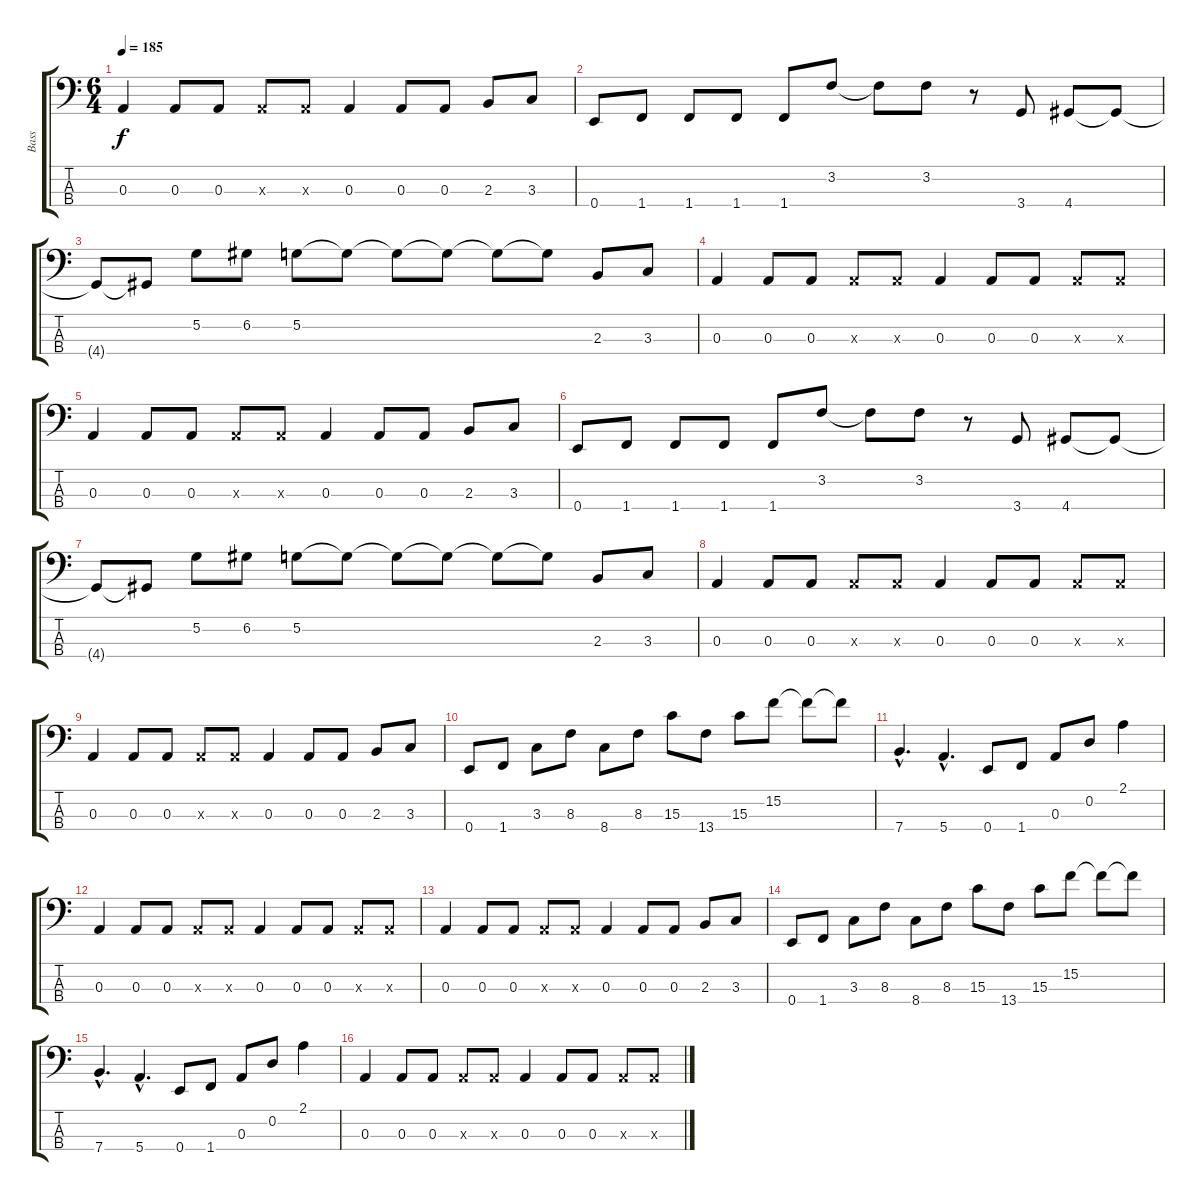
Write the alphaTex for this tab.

\track ("Bass" "Bass") {instrument electricbassfinger}
\staff {score tabs}
\tuning (G2 D2 A1 E1) {hide}
\ts (6 4)
\tempo 185
\clef f4
\ks c
0.3.4{dy f} 0.3.8 0.3.8 0.3{x}.8 0.3{x}.8 0.3.4 0.3.8 0.3.8 2.3.8 3.3.8 |
0.4.8 1.4.8 1.4.8 1.4.8 1.4.8 3.2.8 3.2{t}.8 3.2.8 r.8 3.4.8 4.4.8 4.4{t}.8 |
4.4{t}.8 4.4{t}.8 5.2.8 6.2.8 5.2.8 5.2{t}.8 5.2{t}.8 5.2{t}.8 5.2{t}.8 5.2{t}.8 2.3.8 3.3.8 |
0.3.4 0.3.8 0.3.8 0.3{x}.8 0.3{x}.8 0.3.4 0.3.8 0.3.8 0.3{x}.8 0.3{x}.8 |
0.3.4 0.3.8 0.3.8 0.3{x}.8 0.3{x}.8 0.3.4 0.3.8 0.3.8 2.3.8 3.3.8 |
0.4.8 1.4.8 1.4.8 1.4.8 1.4.8 3.2.8 3.2{t}.8 3.2.8 r.8 3.4.8 4.4.8 4.4{t}.8 |
4.4{t}.8 4.4{t}.8 5.2.8 6.2.8 5.2.8 5.2{t}.8 5.2{t}.8 5.2{t}.8 5.2{t}.8 5.2{t}.8 2.3.8 3.3.8 |
0.3.4 0.3.8 0.3.8 0.3{x}.8 0.3{x}.8 0.3.4 0.3.8 0.3.8 0.3{x}.8 0.3{x}.8 |
0.3.4 0.3.8 0.3.8 0.3{x}.8 0.3{x}.8 0.3.4 0.3.8 0.3.8 2.3.8 3.3.8 |
0.4.8 1.4.8 3.3.8 8.3.8 8.4.8 8.3.8 15.3.8 13.4.8 15.3.8 15.2.8 15.2{t}.8 15.2{t}.8 |
7.4{hac}.4{d} 5.4{hac}.4{d} 0.4.8 1.4.8 0.3.8 0.2.8 2.1.4 |
0.3.4 0.3.8 0.3.8 0.3{x}.8 0.3{x}.8 0.3.4 0.3.8 0.3.8 0.3{x}.8 0.3{x}.8 |
0.3.4 0.3.8 0.3.8 0.3{x}.8 0.3{x}.8 0.3.4 0.3.8 0.3.8 2.3.8 3.3.8 |
0.4.8 1.4.8 3.3.8 8.3.8 8.4.8 8.3.8 15.3.8 13.4.8 15.3.8 15.2.8 15.2{t}.8 15.2{t}.8 |
7.4{hac}.4{d} 5.4{hac}.4{d} 0.4.8 1.4.8 0.3.8 0.2.8 2.1.4 |
0.3.4 0.3.8 0.3.8 0.3{x}.8 0.3{x}.8 0.3.4 0.3.8 0.3.8 0.3{x}.8 0.3{x}.8
